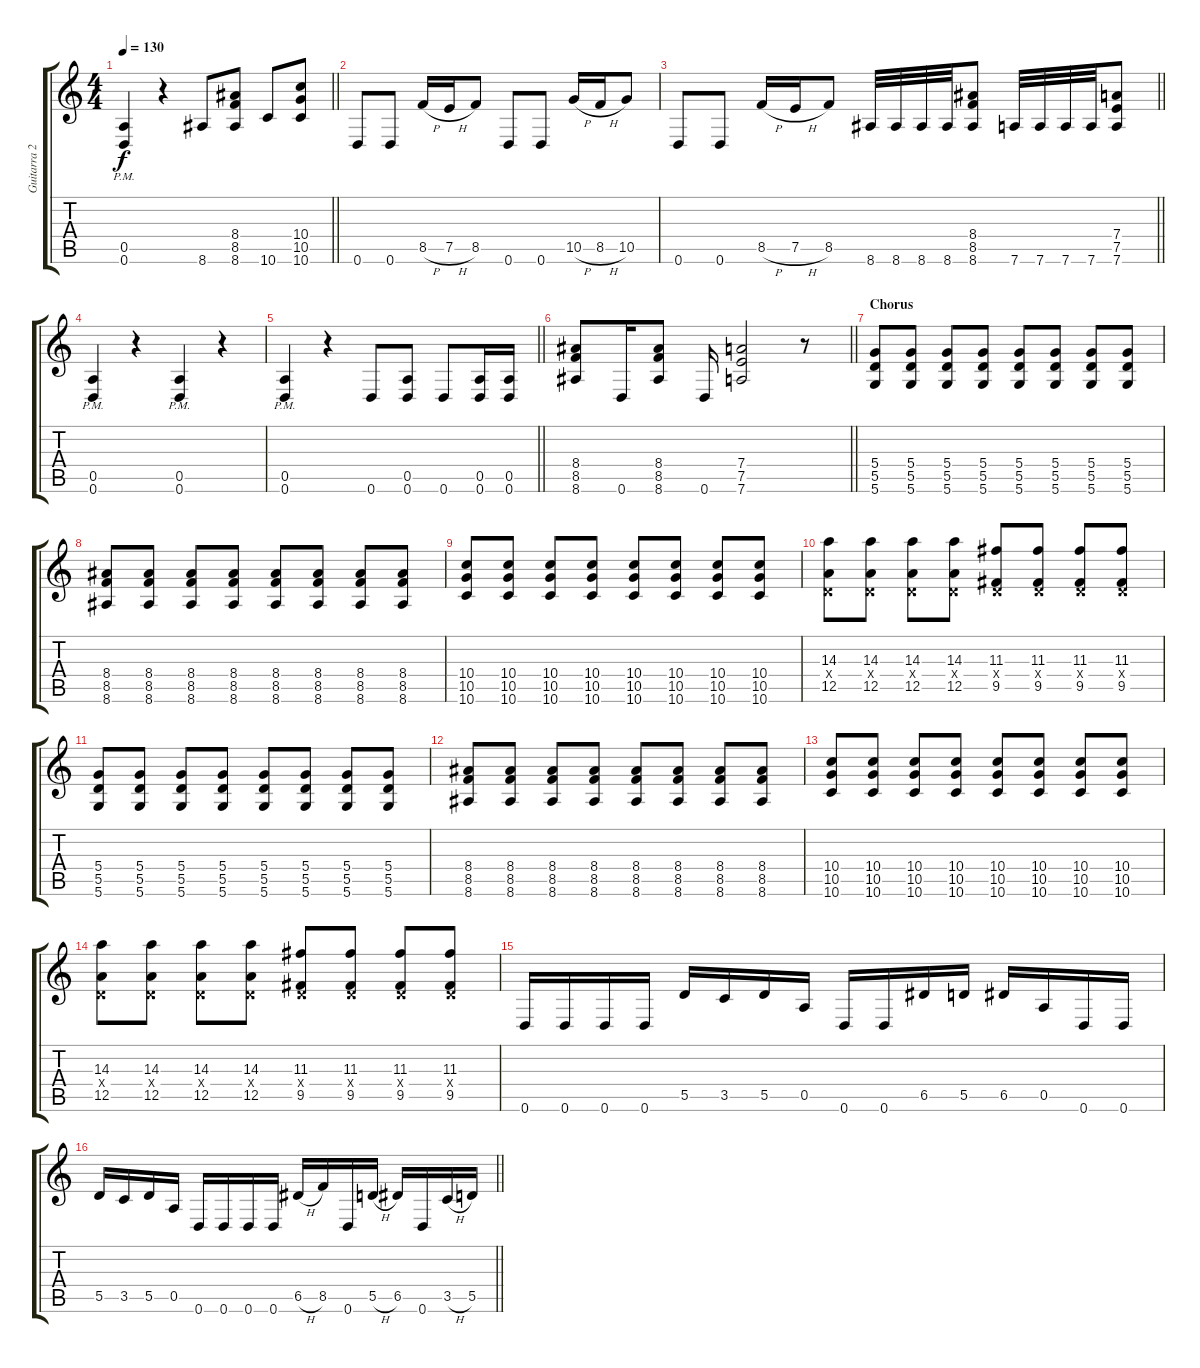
\track ("Guitarra 2" "Guitarra 2") {instrument distortionguitar}
\staff {score tabs}
\tuning (E4 B3 G3 D3 A2 D2) {hide}
\ts (4 4)
\tempo 130
\clef g2
\barLineRight lightlight
\ks c
(0.5{pm} 0.6{pm}).4{dy f} r.4 8.6.8 (8.4 8.5 8.6).8 10.6.8 (10.4 10.5 10.6).8 |
0.6.8 0.6.8 8.5{h}.16 7.5{h}.16 8.5.8 0.6.8 0.6.8 10.5{h}.16 8.5{h}.16 10.5.8 |
\barLineRight lightlight
0.6.8 0.6.8 8.5{h}.16 7.5{h}.16 8.5.8 8.6.32 8.6.32 8.6.32 8.6.32 (8.4 8.5 8.6).8 7.6.32 7.6.32 7.6.32 7.6.32 (7.4 7.5 7.6).8 |
(0.5{pm} 0.6{pm}).4 r.4 (0.5{pm} 0.6{pm}).4 r.4 |
\barLineRight lightlight
(0.5{pm} 0.6{pm}).4 r.4 0.6.8 (0.5 0.6).8 0.6.8 (0.5 0.6).16 (0.5 0.6).16 |
\barLineRight lightlight
(8.4 8.5 8.6).8 0.6.16 (8.4 8.5 8.6).8 0.6.16 (7.4 7.5 7.6).2 r.8 |
\section ("" "Chorus")
(5.4 5.5 5.6).8 (5.4 5.5 5.6).8 (5.4 5.5 5.6).8 (5.4 5.5 5.6).8 (5.4 5.5 5.6).8 (5.4 5.5 5.6).8 (5.4 5.5 5.6).8 (5.4 5.5 5.6).8 |
(8.4 8.5 8.6).8 (8.4 8.5 8.6).8 (8.4 8.5 8.6).8 (8.4 8.5 8.6).8 (8.4 8.5 8.6).8 (8.4 8.5 8.6).8 (8.4 8.5 8.6).8 (8.4 8.5 8.6).8 |
(10.4 10.5 10.6).8 (10.4 10.5 10.6).8 (10.4 10.5 10.6).8 (10.4 10.5 10.6).8 (10.4 10.5 10.6).8 (10.4 10.5 10.6).8 (10.4 10.5 10.6).8 (10.4 10.5 10.6).8 |
(14.3 0.4{x} 12.5).8 (14.3 0.4{x} 12.5).8 (14.3 0.4{x} 12.5).8 (14.3 0.4{x} 12.5).8 (11.3 0.4{x} 9.5).8 (11.3 0.4{x} 9.5).8 (11.3 0.4{x} 9.5).8 (11.3 0.4{x} 9.5).8 |
(5.4 5.5 5.6).8 (5.4 5.5 5.6).8 (5.4 5.5 5.6).8 (5.4 5.5 5.6).8 (5.4 5.5 5.6).8 (5.4 5.5 5.6).8 (5.4 5.5 5.6).8 (5.4 5.5 5.6).8 |
(8.4 8.5 8.6).8 (8.4 8.5 8.6).8 (8.4 8.5 8.6).8 (8.4 8.5 8.6).8 (8.4 8.5 8.6).8 (8.4 8.5 8.6).8 (8.4 8.5 8.6).8 (8.4 8.5 8.6).8 |
(10.4 10.5 10.6).8 (10.4 10.5 10.6).8 (10.4 10.5 10.6).8 (10.4 10.5 10.6).8 (10.4 10.5 10.6).8 (10.4 10.5 10.6).8 (10.4 10.5 10.6).8 (10.4 10.5 10.6).8 |
(14.3 0.4{x} 12.5).8 (14.3 0.4{x} 12.5).8 (14.3 0.4{x} 12.5).8 (14.3 0.4{x} 12.5).8 (11.3 0.4{x} 9.5).8 (11.3 0.4{x} 9.5).8 (11.3 0.4{x} 9.5).8 (11.3 0.4{x} 9.5).8 |
0.6.16 0.6.16 0.6.16 0.6.16 5.5.16 3.5.16 5.5.16 0.5.16 0.6.16 0.6.16 6.5.16 5.5.16 6.5.16 0.5.16 0.6.16 0.6.16 |
\barLineRight lightlight
5.5.16 3.5.16 5.5.16 0.5.16 0.6.16 0.6.16 0.6.16 0.6.16 6.5{h}.16 8.5.16 0.6.16 5.5{h}.16 6.5.16 0.6.16 3.5{h}.16 5.5.16
